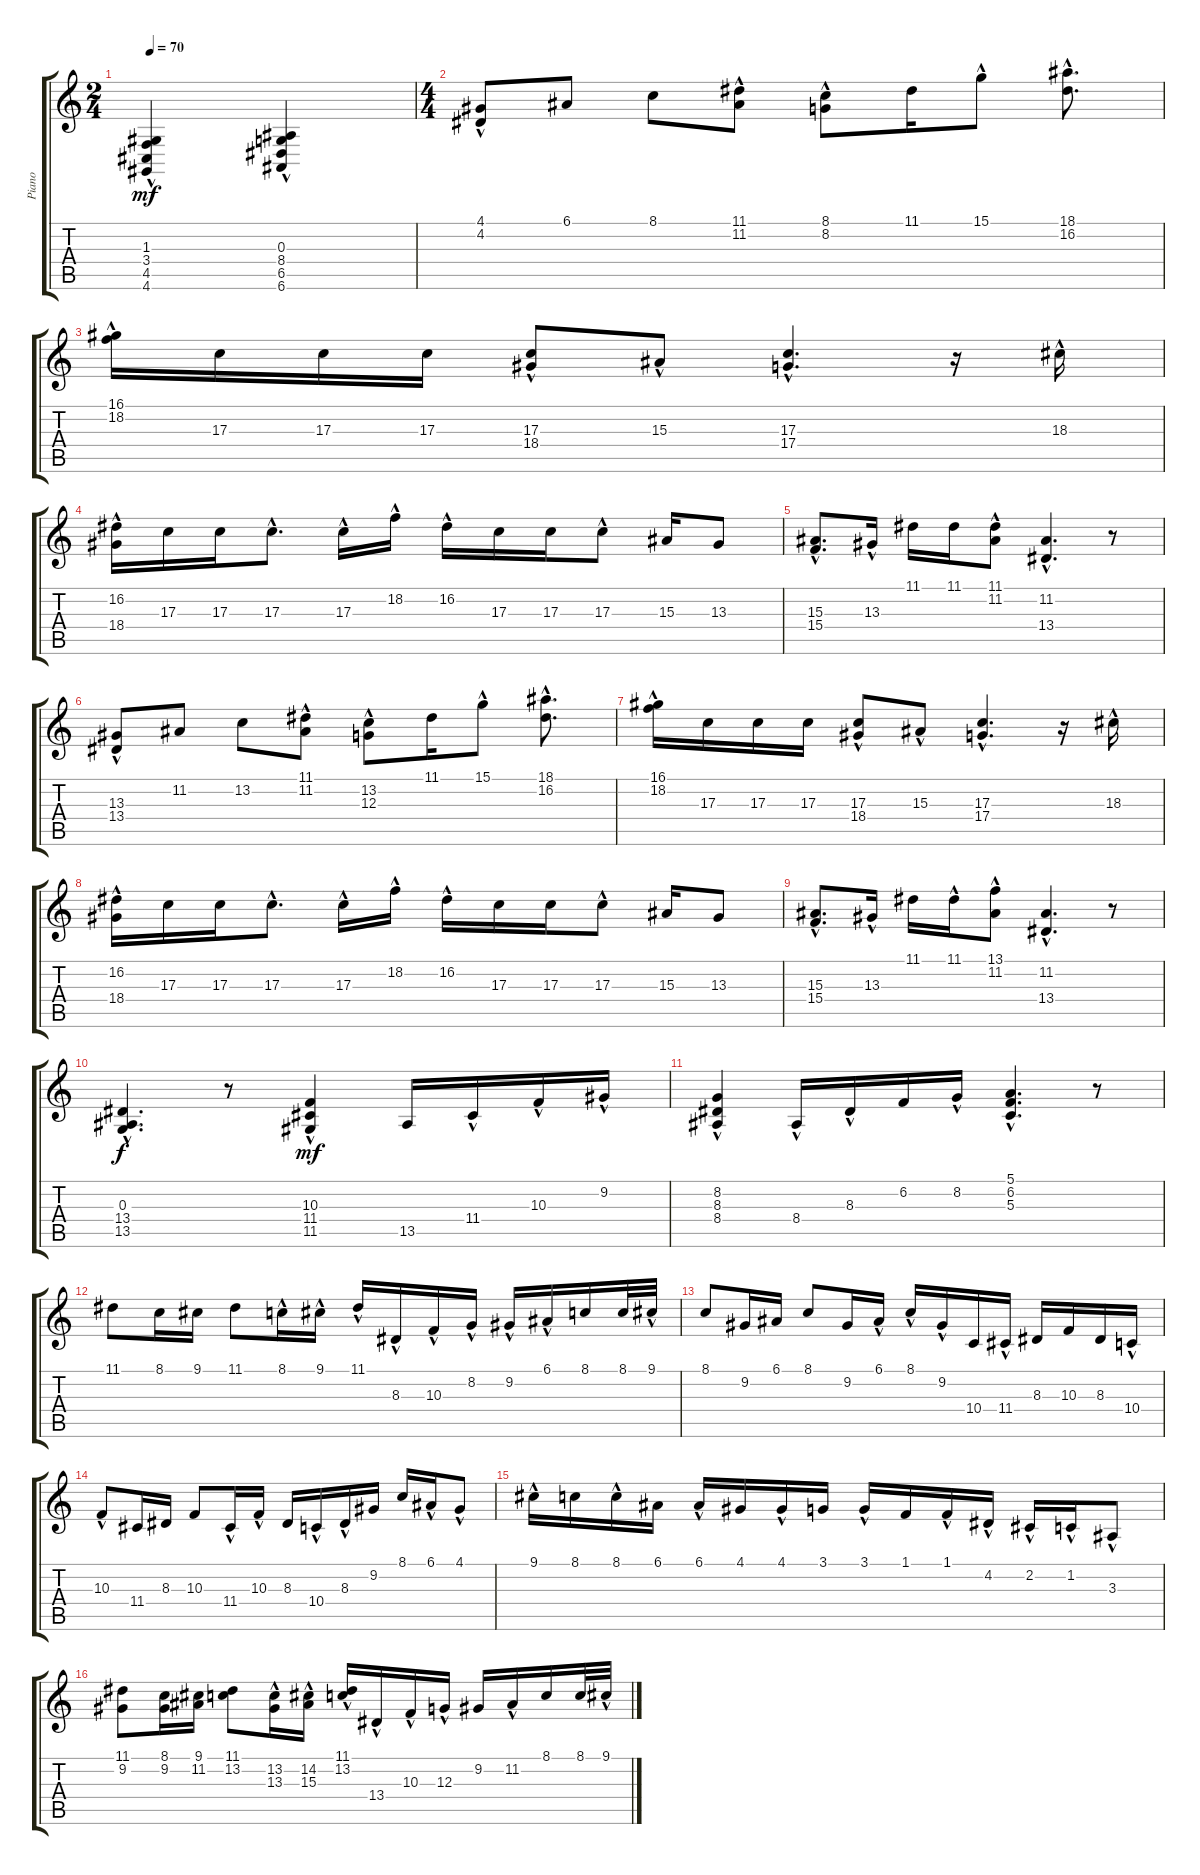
\track ("Piano" "Piano") {instrument acousticgrandpiano}
\staff {score tabs}
\tuning (E4 B3 G3 D3 A2 E2) {hide}
\ts (2 4)
\tempo 70
\clef g2
\ks c
(1.3{hac} 3.4{hac} 4.5{hac} 4.6{hac}).4{dy mf} (0.3{hac} 8.4{hac} 6.5{hac} 6.6{hac}).4 |
\ts (4 4)
(4.1{hac} 4.2{hac}).8 6.1.8 8.1.8 (11.1 11.2{hac}).8 (8.1{hac} 8.2{hac}).8 11.1.16 15.1{hac}.8 (18.1{hac} 16.2{hac}).8{d} |
(16.1{hac} 18.2{hac}).16 17.3.16 17.3.16 17.3.16 (17.3 18.4{hac}).8 15.3{hac}.8 (17.3{hac} 17.4{hac}).4{d} r.16 18.3{hac}.16 |
(16.2{hac} 18.4{hac}).16 17.3.16 17.3.16 17.3{hac}.8{d} 17.3{hac}.16 18.2{hac}.16 16.2{hac}.16 17.3.16 17.3.16 17.3{hac}.8 15.3.16 13.3.8 |
(15.3{hac} 15.4{hac}).8{d} 13.3{hac}.16 11.1.16 11.1.16 (11.1{hac} 11.2).8 (11.2{hac} 13.4{hac}).4{d} r.8 |
(13.3{hac} 13.4{hac}).8 11.2.8 13.2.8 (11.1 11.2{hac}).8 (13.2{hac} 12.3{hac}).8 11.1.16 15.1{hac}.8 (18.1{hac} 16.2{hac}).8{d} |
(16.1{hac} 18.2{hac}).16 17.3.16 17.3.16 17.3.16 (17.3 18.4{hac}).8 15.3{hac}.8 (17.3{hac} 17.4{hac}).4{d} r.16 18.3{hac}.16 |
(16.2{hac} 18.4{hac}).16 17.3.16 17.3.16 17.3{hac}.8{d} 17.3{hac}.16 18.2{hac}.16 16.2{hac}.16 17.3.16 17.3.16 17.3{hac}.8 15.3.16 13.3.8 |
(15.3{hac} 15.4{hac}).8{d} 13.3{hac}.16 11.1.16 11.1{hac}.16 (13.1{hac} 11.2).8 (11.2{hac} 13.4{hac}).4{d} r.8 |
(0.3{hac} 13.4{hac} 13.5{hac}).4{d dy f} r.8 (10.3{hac} 11.4 11.5{hac}).4{dy mf} 13.5.16 11.4{hac}.16 10.3{hac}.16 9.2{hac}.16 |
(8.2{hac} 8.3 8.4).4 8.4{hac}.16 8.3{hac}.16 6.2.16 8.2{hac}.16 (5.1{hac} 6.2{hac} 5.3{hac}).4{d} r.8 |
11.1.8 8.1.16 9.1.16 11.1.8 8.1{hac}.16 9.1{hac}.16 11.1{hac}.16 8.3{hac}.16 10.3{hac}.16 8.2{hac}.16 9.2{hac}.16 6.1{hac}.16 8.1.16 8.1.32 9.1{hac}.32 |
8.1.8 9.2.16 6.1.16 8.1.8 9.2.16 6.1{hac}.16 8.1{hac}.16 9.2{hac}.16 10.4.16 11.4{hac}.16 8.3.16 10.3.16 8.3.16 10.4{hac}.16 |
10.3{hac}.8 11.4.16 8.3.16 10.3.8 11.4{hac}.16 10.3{hac}.16 8.3.16 10.4{hac}.16 8.3{hac}.16 9.2.16 8.1.16 6.1{hac}.16 4.1{hac}.8 |
9.1{hac}.16 8.1.16 8.1{hac}.16 6.1.16 6.1{hac}.16 4.1.16 4.1{hac}.16 3.1.16 3.1{hac}.16 1.1.16 1.1{hac}.16 4.2{hac}.16 2.2{hac}.16 1.2{hac}.16 3.3{hac}.8 |
(11.1 9.2).8 (8.1 9.2).16 (9.1 11.2).16 (11.1 13.2).8 (13.2 13.3{hac}).16 (14.2{hac} 15.3{hac}).16 (11.1{hac} 13.2{hac}).16 13.4{hac}.16 10.3{hac}.16 12.3{hac}.16 9.2.16 11.2{hac}.16 8.1.16 8.1.32 9.1{hac}.32
